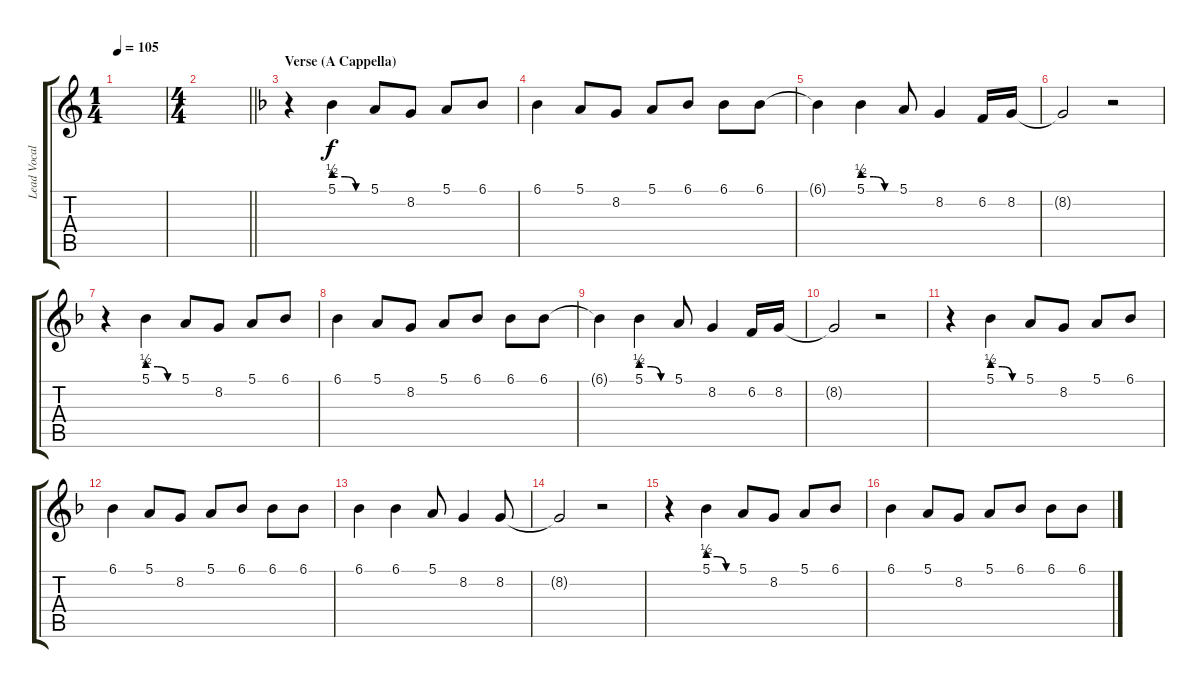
\track ("Lead Vocal" "Lead Vocal") {instrument lead6voice}
\staff {score tabs}
\tuning (E4 B3 G3 D3 A2 E2) {hide}
\ts (1 4)
\tempo 105
\clef g2
\ks c
|
\ts (4 4)
\barLineRight lightlight
|
\section ("" "Verse (A Cappella)")
\ks f
r.4 5.1{be (custom 0 2 20 2 40 0 60 0)}.4 5.1.8 8.2.8 5.1.8 6.1.8 |
6.1.4 5.1.8 8.2.8 5.1.8 6.1.8 6.1.8 6.1.8 |
6.1{t}.4 5.1{be (custom 0 2 20 2 40 0 60 0)}.4 5.1.8 8.2.4 6.2.16 8.2.16 |
8.2{t}.2 r.2 |
r.4 5.1{be (custom 0 2 20 2 40 0 60 0)}.4 5.1.8 8.2.8 5.1.8 6.1.8 |
6.1.4 5.1.8 8.2.8 5.1.8 6.1.8 6.1.8 6.1.8 |
6.1{t}.4 5.1{be (custom 0 2 20 2 40 0 60 0)}.4 5.1.8 8.2.4 6.2.16 8.2.16 |
8.2{t}.2 r.2 |
r.4 5.1{be (custom 0 2 20 2 40 0 60 0)}.4 5.1.8 8.2.8 5.1.8 6.1.8 |
6.1.4 5.1.8 8.2.8 5.1.8 6.1.8 6.1.8 6.1.8 |
6.1.4 6.1.4 5.1.8 8.2.4 8.2.8 |
8.2{t}.2 r.2 |
r.4 5.1{be (custom 0 2 20 2 40 0 60 0)}.4 5.1.8 8.2.8 5.1.8 6.1.8 |
6.1.4 5.1.8 8.2.8 5.1.8 6.1.8 6.1.8 6.1.8
